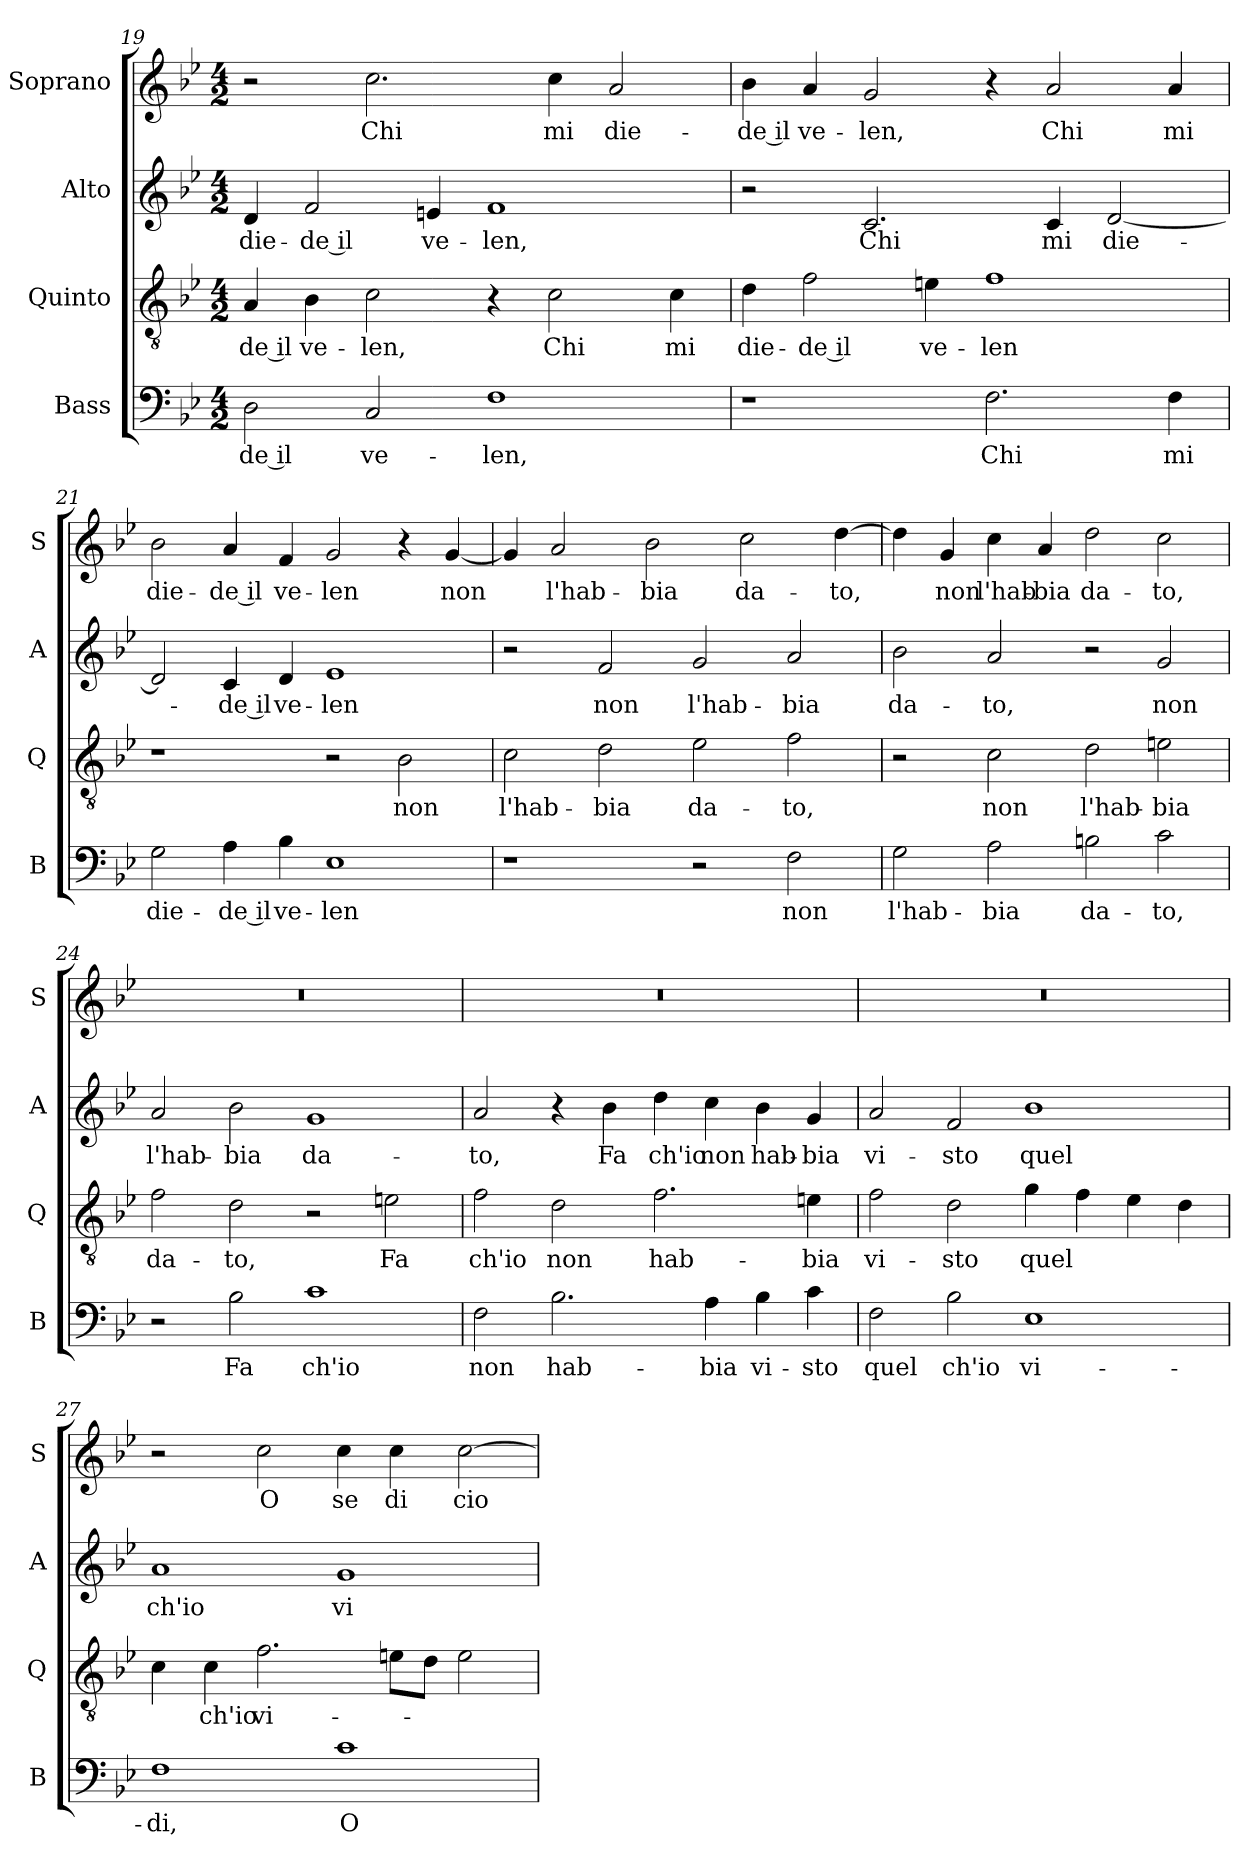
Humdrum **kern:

**kern	**text	**kern	**text	**kern	**text	**kern	**text
*part4	*part4	*part3	*part3	*part2	*part2	*part1	*part1
*staff4	*staff4	*staff3	*staff3	*staff2	*staff2	*staff1	*staff1
*I"Bass	*	*I"Quinto	*	*I"Alto	*	*I"Soprano	*
*I'B	*	*I'Q	*	*I'A	*	*I'S	*
*clefF4	*	*clefGv2	*	*clefG2	*	*clefG2	*
*k[b-e-]	*	*k[b-e-]	*	*k[b-e-]	*	*k[b-e-]	*
*B-:	*	*B-:	*	*B-:	*	*B-:	*
*M4/2	*	*M4/2	*	*M4/2	*	*M4/2	*
=19	=19	=19	=19	=19	=19	=19	=19
!	!LO:LY:b	!	!LO:LY:b	!	!LO:LY:b	!	!
2D\	-de il	4A/	-de il	4d/	die-	2r	.
!	!	!	!LO:LY:b	!	!LO:LY:b	!	!
.	.	4B-\	ve-	2f/	-de il	.	.
!	!LO:LY:b	!	!LO:LY:b	!	!	!	!LO:LY:b
2C/	ve-	2c\	-len,	.	.	2.cc\	Chi
!	!	!	!	!	!LO:LY:b	!	!
.	.	.	.	4en/	ve-	.	.
!	!LO:LY:b	!	!	!	!LO:LY:b	!	!
1F	-len,	4r	.	1f	-len,	.	.
!	!	!	!LO:LY:b	!	!	!	!LO:LY:b
.	.	2c\	Chi	.	.	4cc\	mi
!	!	!	!	!	!	!	!LO:LY:b
.	.	.	.	.	.	2a/	die-
!	!	!	!LO:LY:b	!	!	!	!
.	.	4c\	mi	.	.	.	.
=20	=20	=20	=20	=20	=20	=20	=20
!	!	!	!LO:LY:b	!	!	!	!LO:LY:b
1r	.	4d\	die-	2r	.	4b-\	-de il
!	!	!	!LO:LY:b	!	!	!	!LO:LY:b
.	.	2f\	-de il	.	.	4a/	ve-
!	!	!	!	!	!LO:LY:b	!	!LO:LY:b
.	.	.	.	2.c/	Chi	2g/	-len,
!	!	!	!LO:LY:b	!	!	!	!
.	.	4en\	ve-	.	.	.	.
!	!LO:LY:b	!	!LO:LY:b	!	!	!	!
2.F\	Chi	1f	-len	.	.	4r	.
!	!	!	!	!	!LO:LY:b	!	!LO:LY:b
.	.	.	.	4c/	mi	2a/	Chi
!	!	!	!	!	!LO:LY:b	!	!
.	.	.	.	[2d/	die-	.	.
!	!LO:LY:b	!	!	!	!	!	!LO:LY:b
4F\	mi	.	.	.	.	4a/	mi
!!LO:PB:g=z
=21	=21	=21	=21	=21	=21	=21	=21
!	!LO:LY:b	!	!	!	!	!	!LO:LY:b
2G\	die-	1r	.	2d/]	.	2b-\	die-
!	!LO:LY:b	!	!	!	!LO:LY:b	!	!LO:LY:b
4A\	-de il	.	.	4c/	-de il	4a/	-de il
!	!LO:LY:b	!	!	!	!LO:LY:b	!	!LO:LY:b
4B-\	ve-	.	.	4d/	ve-	4f/	ve-
!	!LO:LY:b	!	!	!	!LO:LY:b	!	!LO:LY:b
1E-	-len	2r	.	1e-	-len	2g/	-len
!	!	!	!LO:LY:b	!	!	!	!
.	.	2B-\	non	.	.	4r	.
!	!	!	!	!	!	!	!LO:LY:b
.	.	.	.	.	.	[4g/	non
=22	=22	=22	=22	=22	=22	=22	=22
!	!	!	!LO:LY:b	!	!	!	!
1r	.	2c\	l'hab-	2r	.	4g/]	.
!	!	!	!	!	!	!	!LO:LY:b
.	.	.	.	.	.	2a/	l'hab-
!	!	!	!LO:LY:b	!	!LO:LY:b	!	!
.	.	2d\	-bia	2f/	non	.	.
!	!	!	!	!	!	!	!LO:LY:b
.	.	.	.	.	.	2b-\	-bia
!	!	!	!LO:LY:b	!	!LO:LY:b	!	!
2r	.	2e-\	da-	2g/	l'hab-	.	.
!	!	!	!	!	!	!	!LO:LY:b
.	.	.	.	.	.	2cc\	da-
!	!LO:LY:b	!	!LO:LY:b	!	!LO:LY:b	!	!
2F\	non	2f\	-to,	2a/	-bia	.	.
!	!	!	!	!	!	!	!LO:LY:b
.	.	.	.	.	.	[4dd\	-to,
=23	=23	=23	=23	=23	=23	=23	=23
!	!LO:LY:b	!	!	!	!LO:LY:b	!	!
2G\	l'hab-	2r	.	2b-\	da-	4dd\]	.
!	!	!	!	!	!	!	!LO:LY:b
.	.	.	.	.	.	4g/	non
!	!LO:LY:b	!	!LO:LY:b	!	!LO:LY:b	!	!LO:LY:b
2A\	-bia	2c\	non	2a/	-to,	4cc\	l'hab-
!	!	!	!	!	!	!	!LO:LY:b
.	.	.	.	.	.	4a/	-bia
!	!LO:LY:b	!	!LO:LY:b	!	!	!	!LO:LY:b
2Bn\	da-	2d\	l'hab-	2r	.	2dd\	da-
!	!LO:LY:b	!	!LO:LY:b	!	!LO:LY:b	!	!LO:LY:b
2c\	-to,	2en\	-bia	2g/	non	2cc\	-to,
=24	=24	=24	=24	=24	=24	=24	=24
!	!	!	!LO:LY:b	!	!LO:LY:b	!	!
2r	.	2f\	da-	2a/	l'hab-	0r	.
!	!LO:LY:b	!	!LO:LY:b	!	!LO:LY:b	!	!
2B-\	Fa	2d\	-to,	2b-\	-bia	.	.
!	!LO:LY:b	!	!	!	!LO:LY:b	!	!
1c	ch'io	2r	.	1g	da-	.	.
!	!	!	!LO:LY:b	!	!	!	!
.	.	2en\	Fa	.	.	.	.
!!LO:LB:g=z
=25	=25	=25	=25	=25	=25	=25	=25
!	!LO:LY:b	!	!LO:LY:b	!	!LO:LY:b	!	!
2F\	non	2f\	ch'io	2a/	-to,	0r	.
!	!LO:LY:b	!	!LO:LY:b	!	!	!	!
2.B-\	hab-	2d\	non	4r	.	.	.
!	!	!	!	!	!LO:LY:b	!	!
.	.	.	.	4b-\	Fa	.	.
!	!	!	!LO:LY:b	!	!LO:LY:b	!	!
.	.	2.f\	hab-	4dd\	ch'io	.	.
!	!LO:LY:b	!	!	!	!LO:LY:b	!	!
4A\	-bia	.	.	4cc\	non	.	.
!	!LO:LY:b	!	!	!	!LO:LY:b	!	!
4B-\	vi-	.	.	4b-\	hab-	.	.
!	!LO:LY:b	!	!LO:LY:b	!	!LO:LY:b	!	!
4c\	-sto	4en\	-bia	4g/	-bia	.	.
=26	=26	=26	=26	=26	=26	=26	=26
!	!LO:LY:b	!	!LO:LY:b	!	!LO:LY:b	!	!
2F\	quel	2f\	vi-	2a/	vi-	0r	.
!	!LO:LY:b	!	!LO:LY:b	!	!LO:LY:b	!	!
2B-\	ch'io	2d\	-sto	2f/	-sto	.	.
!	!LO:LY:b	!	!LO:LY:b	!	!LO:LY:b	!	!
1E-	vi-	4g\	quel	1b-	quel	.	.
.	.	4f\	.	.	.	.	.
.	.	4e-\	.	.	.	.	.
.	.	4d\	.	.	.	.	.
=27	=27	=27	=27	=27	=27	=27	=27
!	!LO:LY:b	!	!	!	!LO:LY:b	!	!
1F	-di,	4c\	.	1a	ch'io	2r	.
!	!	!	!LO:LY:b	!	!	!	!
.	.	4c\	ch'io	.	.	.	.
!	!	!	!LO:LY:b	!	!	!	!LO:LY:b
.	.	2.f\	vi-	.	.	2cc\	O
!	!LO:LY:b	!	!	!	!LO:LY:b	!	!LO:LY:b
1c	O	.	.	1g	vi-	4cc\	se
!	!	!	!	!	!	!	!LO:LY:b
.	.	8en\L	.	.	.	4cc\	di
.	.	8d\J	.	.	.	.	.
!	!	!	!	!	!	!	!LO:LY:b
.	.	2e\	.	.	.	[2cc\	cio
=	=	=	=	=	=	=	=
*-	*-	*-	*-	*-	*-	*-	*-
